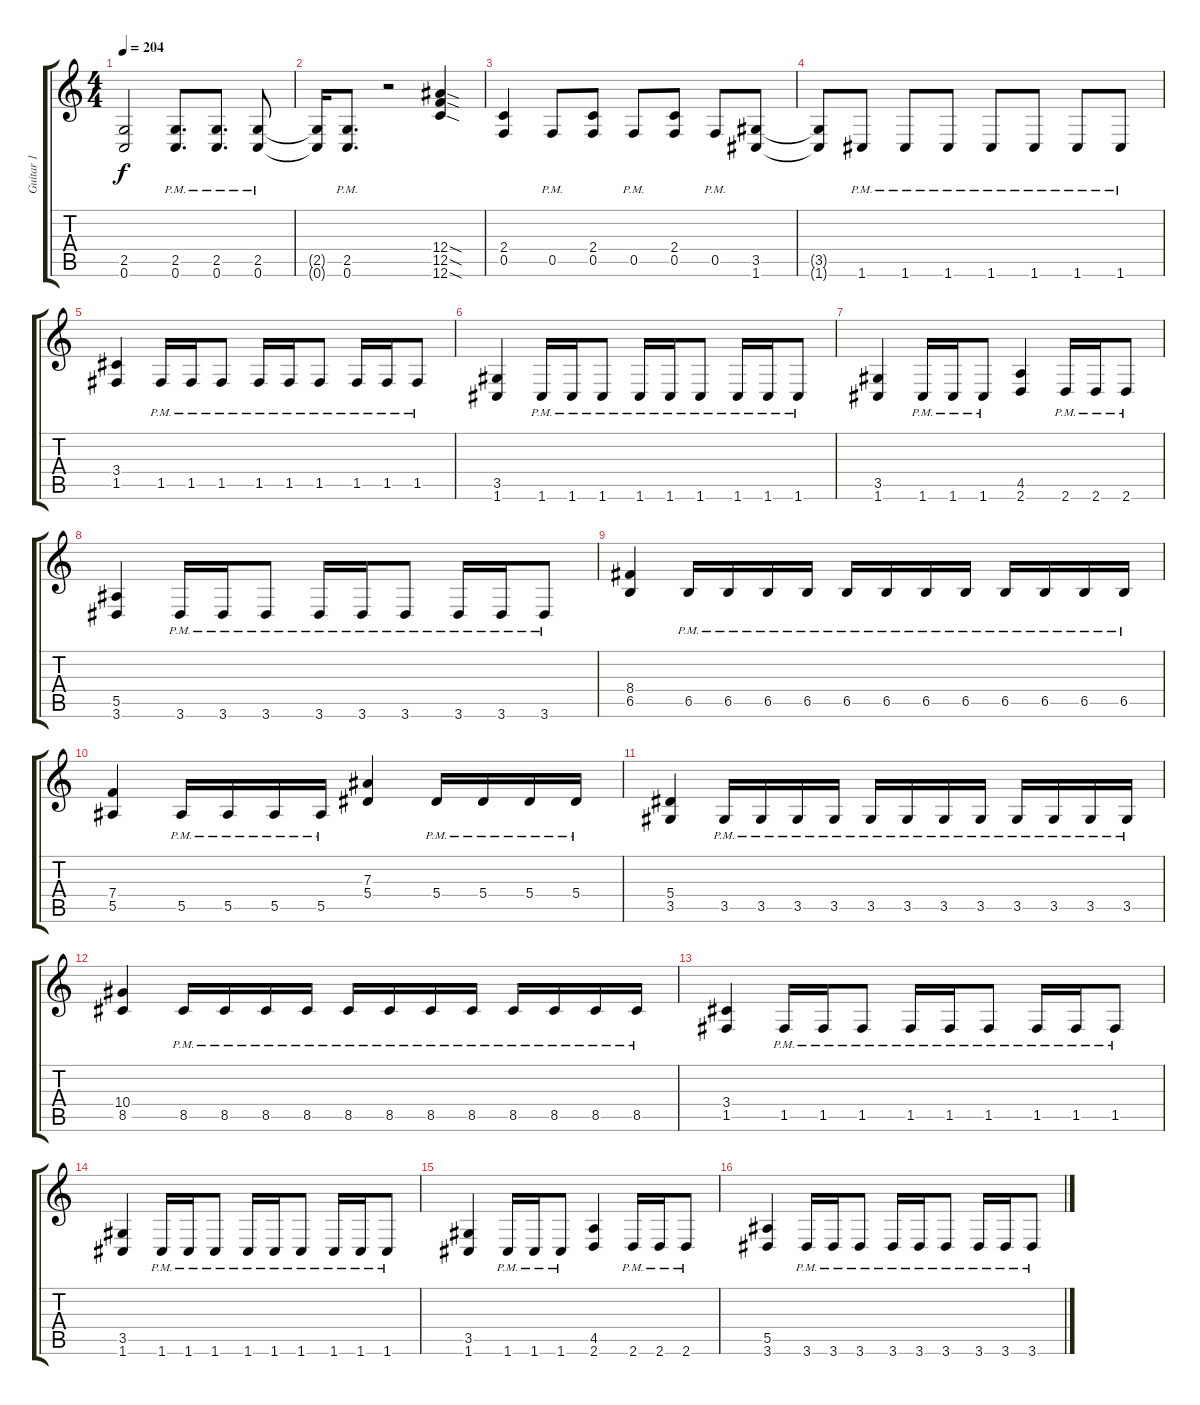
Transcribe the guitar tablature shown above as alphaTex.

\track ("Guitar 1" "Guitar 1") {instrument distortionguitar}
\staff {score tabs}
\tuning (C4 G3 Eb3 Bb2 F2 C2) {hide}
\ts (4 4)
\tempo 204
\clef g2
\ks c
(2.5{t} 0.6{t}).2{dy f} (2.5{pm} 0.6{pm}).8{d} (2.5{pm} 0.6{pm}).8{d} (2.5{pm} 0.6{pm}).8 |
(2.5{t} 0.6{t}).16 (2.5{pm} 0.6{pm}).8{d} r.2 (12.4{sod} 12.5{sod} 12.6{sod}).4 |
(2.4 0.5).4 0.5{pm}.8 (2.4 0.5).8 0.5{pm}.8 (2.4 0.5).8 0.5{pm}.8 (3.5 1.6).8 |
(3.5{t} 1.6{t}).8 1.6{pm}.8 1.6{pm}.8 1.6{pm}.8 1.6{pm}.8 1.6{pm}.8 1.6{pm}.8 1.6{pm}.8 |
(3.4 1.5).4 1.5{pm}.16 1.5{pm}.16 1.5{pm}.8 1.5{pm}.16 1.5{pm}.16 1.5{pm}.8 1.5{pm}.16 1.5{pm}.16 1.5{pm}.8 |
(3.5 1.6).4 1.6{pm}.16 1.6{pm}.16 1.6{pm}.8 1.6{pm}.16 1.6{pm}.16 1.6{pm}.8 1.6{pm}.16 1.6{pm}.16 1.6{pm}.8 |
(3.5 1.6).4 1.6{pm}.16 1.6{pm}.16 1.6{pm}.8 (4.5 2.6).4 2.6{pm}.16 2.6{pm}.16 2.6{pm}.8 |
(5.5 3.6).4 3.6{pm}.16 3.6{pm}.16 3.6{pm}.8 3.6{pm}.16 3.6{pm}.16 3.6{pm}.8 3.6{pm}.16 3.6{pm}.16 3.6{pm}.8 |
(8.4 6.5).4 6.5{pm}.16 6.5{pm}.16 6.5{pm}.16 6.5{pm}.16 6.5{pm}.16 6.5{pm}.16 6.5{pm}.16 6.5{pm}.16 6.5{pm}.16 6.5{pm}.16 6.5{pm}.16 6.5{pm}.16 |
(7.4 5.5).4 5.5{pm}.16 5.5{pm}.16 5.5{pm}.16 5.5{pm}.16 (7.3 5.4).4 5.4{pm}.16 5.4{pm}.16 5.4{pm}.16 5.4{pm}.16 |
(5.4 3.5).4 3.5{pm}.16 3.5{pm}.16 3.5{pm}.16 3.5{pm}.16 3.5{pm}.16 3.5{pm}.16 3.5{pm}.16 3.5{pm}.16 3.5{pm}.16 3.5{pm}.16 3.5{pm}.16 3.5{pm}.16 |
(10.4 8.5).4 8.5{pm}.16 8.5{pm}.16 8.5{pm}.16 8.5{pm}.16 8.5{pm}.16 8.5{pm}.16 8.5{pm}.16 8.5{pm}.16 8.5{pm}.16 8.5{pm}.16 8.5{pm}.16 8.5{pm}.16 |
(3.4 1.5).4 1.5{pm}.16 1.5{pm}.16 1.5{pm}.8 1.5{pm}.16 1.5{pm}.16 1.5{pm}.8 1.5{pm}.16 1.5{pm}.16 1.5{pm}.8 |
(3.5 1.6).4 1.6{pm}.16 1.6{pm}.16 1.6{pm}.8 1.6{pm}.16 1.6{pm}.16 1.6{pm}.8 1.6{pm}.16 1.6{pm}.16 1.6{pm}.8 |
(3.5 1.6).4 1.6{pm}.16 1.6{pm}.16 1.6{pm}.8 (4.5 2.6).4 2.6{pm}.16 2.6{pm}.16 2.6{pm}.8 |
(5.5 3.6).4 3.6{pm}.16 3.6{pm}.16 3.6{pm}.8 3.6{pm}.16 3.6{pm}.16 3.6{pm}.8 3.6{pm}.16 3.6{pm}.16 3.6{pm}.8
